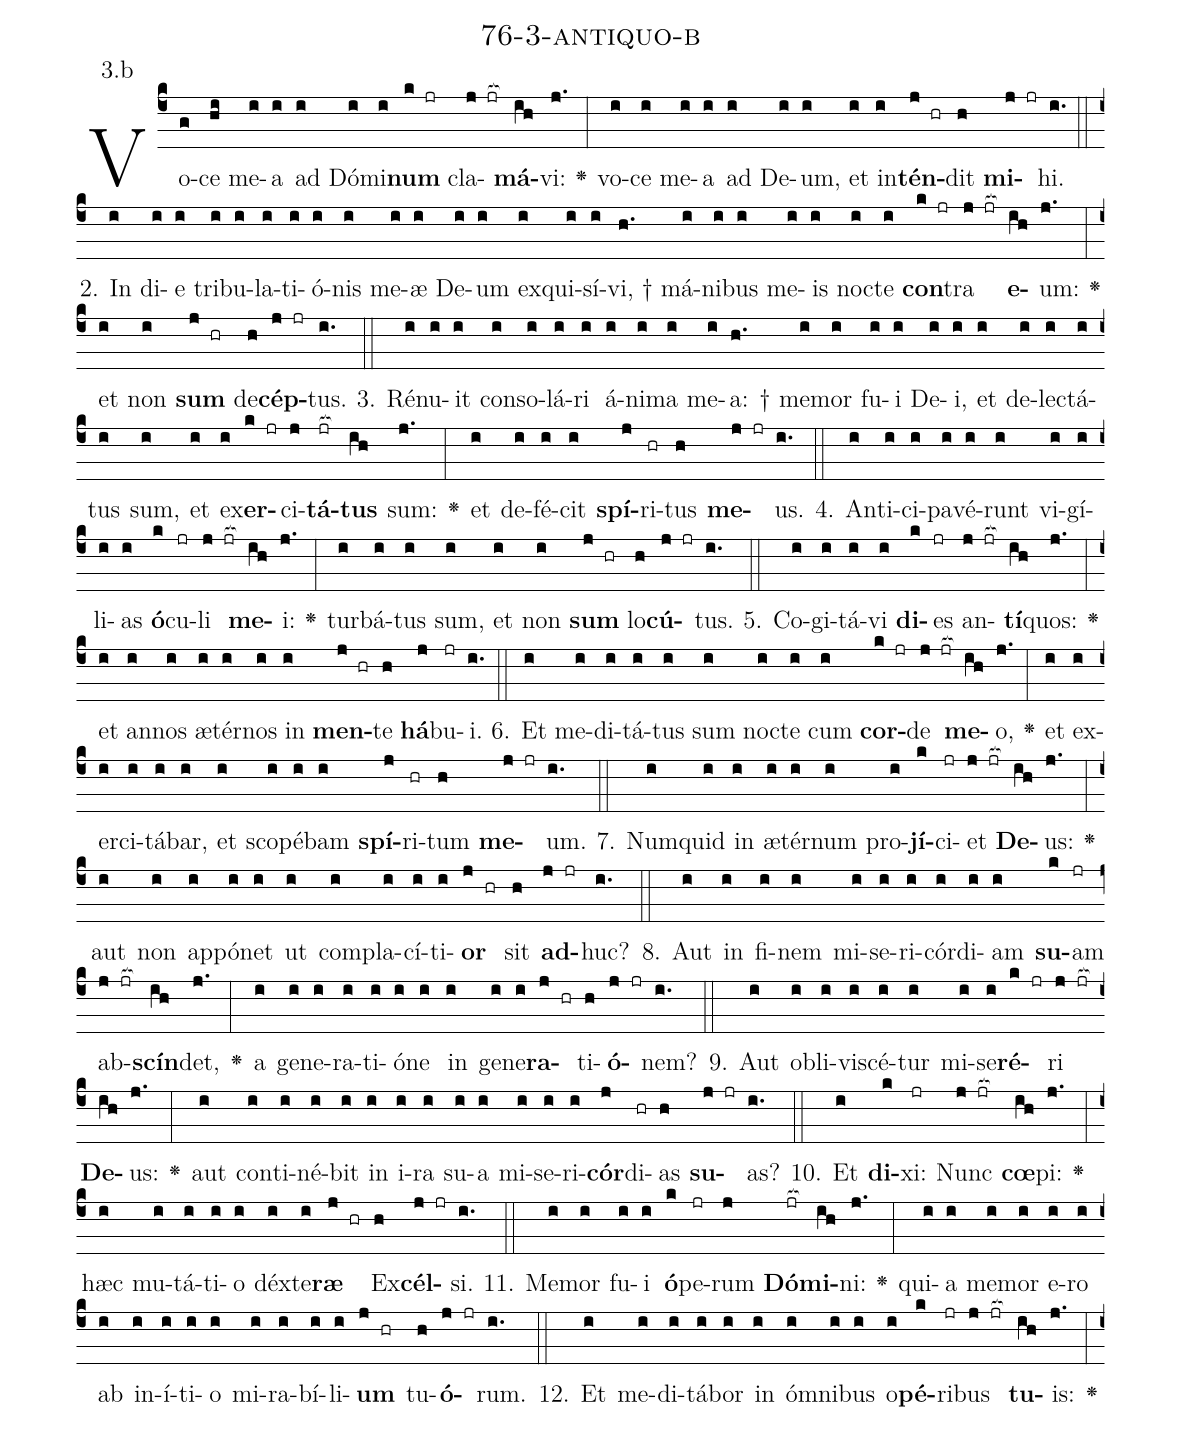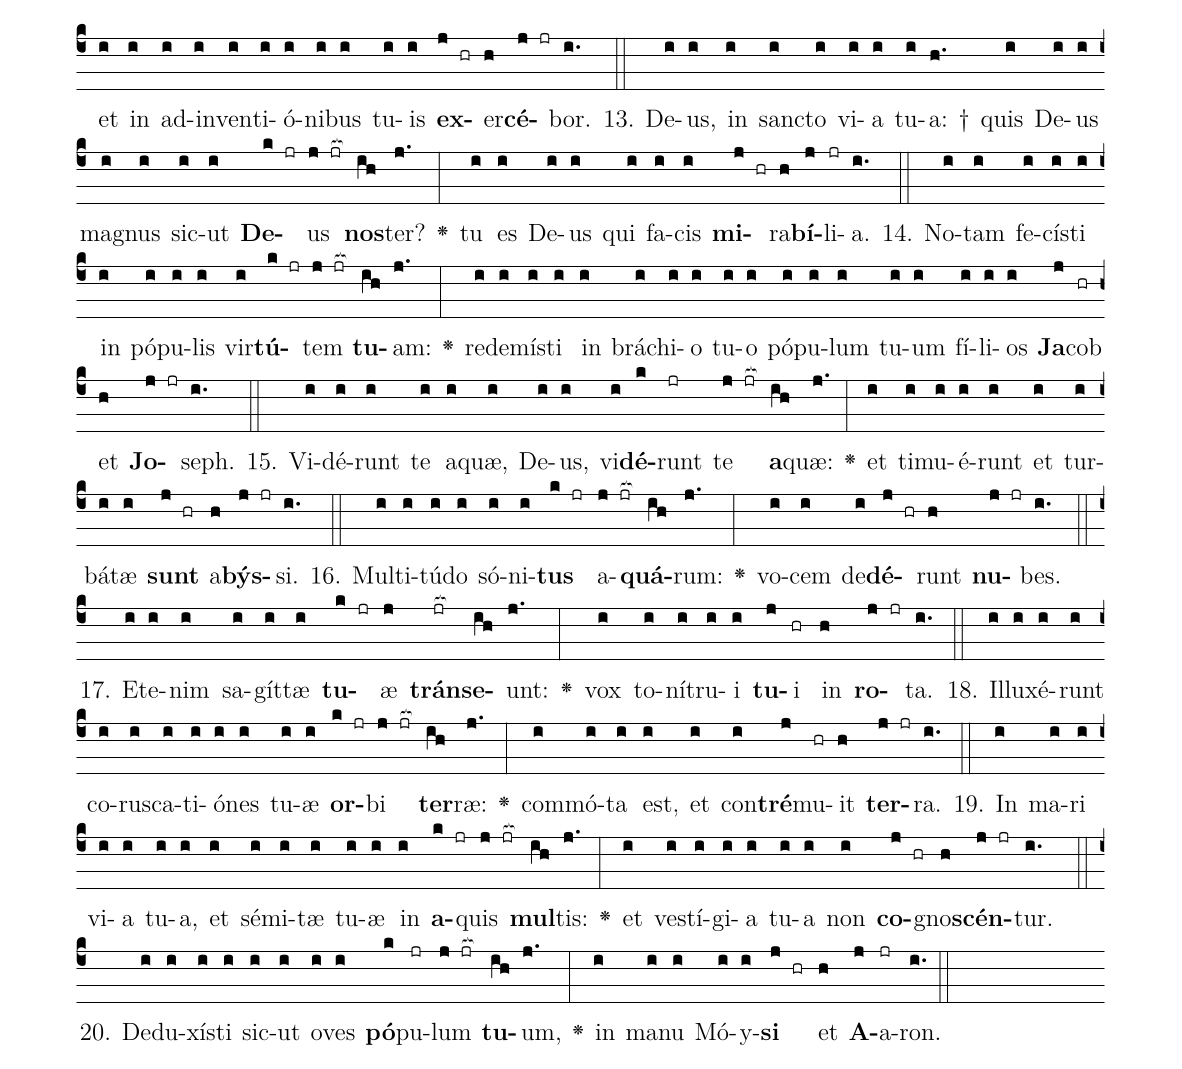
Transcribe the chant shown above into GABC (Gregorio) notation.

name: 76-3-antiquo-b;
annotation: 3.b;
%%
(c4)Vo(g)ce(hi) me(i)a(i) ad(i) Dó(i)mi(i)<b>num</b>(k jr) cla(j jr[ocb:1{])<b>má</b>(ih[ocb:0}])vi:(j.) <v>\greheightstar</v>(:) vo(i)ce(i) me(i)a(i) ad(i) De(i)um,(i) et(i) in(i)<b>tén</b>(j hr)dit(h) <b>mi</b>(j jr)hi.(i.) (::)
2. In(i) di(i)e(i) tri(i)bu(i)la(i)ti(i)ó(i)nis(i) me(i)æ(i) De(i)um(i) ex(i)qui(i)sí(i)vi, †(h.) má(i)ni(i)bus(i) me(i)is(i) noc(i)te(i) <b>con</b>(k jr)tra(j jr[ocb:1{]) <b>e</b>(ih[ocb:0}])um:(j.) <v>\greheightstar</v>(:) et(i) non(i) <b>sum</b>(j hr) de(h)<b>cép</b>(j jr)tus.(i.) (::)
3. Ré(i)nu(i)it(i) con(i)so(i)lá(i)ri(i) á(i)ni(i)ma(i) me(i)a: †(h.) me(i)mor(i) fu(i)i(i) De(i)i,(i) et(i) de(i)lec(i)tá(i)tus(i) sum,(i) et(i) ex(i)<b>er</b>(k jr)ci(j)<b>tá</b>(jr[ocb:1{])<b>tus</b>(ih[ocb:0}]) sum:(j.) <v>\greheightstar</v>(:) et(i) de(i)fé(i)cit(i) <b>spí</b>(j)ri(hr)tus(h) <b>me</b>(j jr)us.(i.) (::)
4. An(i)ti(i)ci(i)pa(i)vé(i)runt(i) vi(i)gí(i)li(i)as(i) <b>ó</b>(k)cu(jr)li(j jr[ocb:1{]) <b>me</b>(ih[ocb:0}])i:(j.) <v>\greheightstar</v>(:) tur(i)bá(i)tus(i) sum,(i) et(i) non(i) <b>sum</b>(j hr) lo(h)<b>cú</b>(j jr)tus.(i.) (::)
5. Co(i)gi(i)tá(i)vi(i) <b>di</b>(k)es(jr) an(j jr[ocb:1{])<b>tí</b>(ih[ocb:0}])quos:(j.) <v>\greheightstar</v>(:) et(i) an(i)nos(i) æ(i)tér(i)nos(i) in(i) <b>men</b>(j hr)te(h) <b>há</b>(j)bu(jr)i.(i.) (::)
6. Et(i) me(i)di(i)tá(i)tus(i) sum(i) noc(i)te(i) cum(i) <b>cor</b>(k jr)de(j jr[ocb:1{]) <b>me</b>(ih[ocb:0}])o,(j.) <v>\greheightstar</v>(:) et(i) ex(i)er(i)ci(i)tá(i)bar,(i) et(i) sco(i)pé(i)bam(i) <b>spí</b>(j)ri(hr)tum(h) <b>me</b>(j jr)um.(i.) (::)
7. Num(i)quid(i) in(i) æ(i)tér(i)num(i) pro(i)<b>jí</b>(k)ci(jr)et(j jr[ocb:1{]) <b>De</b>(ih[ocb:0}])us:(j.) <v>\greheightstar</v>(:) aut(i) non(i) ap(i)pó(i)net(i) ut(i) com(i)pla(i)cí(i)ti(i)<b>or</b>(j hr) sit(h) <b>ad</b>(j jr)huc?(i.) (::)
8. Aut(i) in(i) fi(i)nem(i) mi(i)se(i)ri(i)cór(i)di(i)am(i) <b>su</b>(k)am(jr) ab(j jr[ocb:1{])<b>scín</b>(ih[ocb:0}])det,(j.) <v>\greheightstar</v>(:) a(i) ge(i)ne(i)ra(i)ti(i)ó(i)ne(i) in(i) ge(i)ne(i)<b>ra</b>(j hr)ti(h)<b>ó</b>(j jr)nem?(i.) (::)
9. Aut(i) ob(i)li(i)vi(i)scé(i)tur(i) mi(i)se(i)<b>ré</b>(k jr)ri(j jr[ocb:1{]) <b>De</b>(ih[ocb:0}])us:(j.) <v>\greheightstar</v>(:) aut(i) con(i)ti(i)né(i)bit(i) in(i) i(i)ra(i) su(i)a(i) mi(i)se(i)ri(i)<b>cór</b>(j)di(hr)as(h) <b>su</b>(j jr)as?(i.) (::)
10. Et(i) <b>di</b>(k)xi:(jr) Nunc(j jr[ocb:1{]) <b>cœ</b>(ih[ocb:0}])pi:(j.) <v>\greheightstar</v>(:) hæc(i) mu(i)tá(i)ti(i)o(i) déx(i)te(i)<b>ræ</b>(j hr) Ex(h)<b>cél</b>(j jr)si.(i.) (::)
11. Me(i)mor(i) fu(i)i(i) <b>ó</b>(k)pe(jr)rum(j) <b>Dó</b>(jr[ocb:1{])<b>mi</b>(ih[ocb:0}])ni:(j.) <v>\greheightstar</v>(:) qui(i)a(i) me(i)mor(i) e(i)ro(i) ab(i) in(i)í(i)ti(i)o(i) mi(i)ra(i)bí(i)li(i)<b>um</b>(j hr) tu(h)<b>ó</b>(j jr)rum.(i.) (::)
12. Et(i) me(i)di(i)tá(i)bor(i) in(i) óm(i)ni(i)bus(i) o(i)<b>pé</b>(k)ri(jr)bus(j jr[ocb:1{]) <b>tu</b>(ih[ocb:0}])is:(j.) <v>\greheightstar</v>(:) et(i) in(i) ad(i)in(i)ven(i)ti(i)ó(i)ni(i)bus(i) tu(i)is(i) <b>ex</b>(j hr)er(h)<b>cé</b>(j jr)bor.(i.) (::)
13. De(i)us,(i) in(i) sanc(i)to(i) vi(i)a(i) tu(i)a: †(h.) quis(i) De(i)us(i) ma(i)gnus(i) sic(i)ut(i) <b>De</b>(k jr)us(j jr[ocb:1{]) <b>nos</b>(ih[ocb:0}])ter?(j.) <v>\greheightstar</v>(:) tu(i) es(i) De(i)us(i) qui(i) fa(i)cis(i) <b>mi</b>(j hr)ra(h)<b>bí</b>(j)li(jr)a.(i.) (::)
14. No(i)tam(i) fe(i)cís(i)ti(i) in(i) pó(i)pu(i)lis(i) vir(i)<b>tú</b>(k jr)tem(j jr[ocb:1{]) <b>tu</b>(ih[ocb:0}])am:(j.) <v>\greheightstar</v>(:) red(i)e(i)mís(i)ti(i) in(i) brá(i)chi(i)o(i) tu(i)o(i) pó(i)pu(i)lum(i) tu(i)um(i) fí(i)li(i)os(i) <b>Ja</b>(j)cob(hr) et(h) <b>Jo</b>(j jr)seph.(i.) (::)
15. Vi(i)dé(i)runt(i) te(i) a(i)quæ,(i) De(i)us,(i) vi(i)<b>dé</b>(k)runt(jr) te(j jr[ocb:1{]) <b>a</b>(ih[ocb:0}])quæ:(j.) <v>\greheightstar</v>(:) et(i) ti(i)mu(i)é(i)runt(i) et(i) tur(i)bá(i)tæ(i) <b>sunt</b>(j hr) a(h)<b>býs</b>(j jr)si.(i.) (::)
16. Mul(i)ti(i)tú(i)do(i) só(i)ni(i)<b>tus</b>(k jr) a(j jr[ocb:1{])<b>quá</b>(ih[ocb:0}])rum:(j.) <v>\greheightstar</v>(:) vo(i)cem(i) de(i)<b>dé</b>(j hr)runt(h) <b>nu</b>(j jr)bes.(i.) (::)
17. Et(i)e(i)nim(i) sa(i)gít(i)tæ(i) <b>tu</b>(k jr)æ(j) <b>tráns</b>(jr[ocb:1{])<b>e</b>(ih[ocb:0}])unt:(j.) <v>\greheightstar</v>(:) vox(i) to(i)ní(i)tru(i)i(i) <b>tu</b>(j)i(hr) in(h) <b>ro</b>(j jr)ta.(i.) (::)
18. Il(i)lu(i)xé(i)runt(i) co(i)rus(i)ca(i)ti(i)ó(i)nes(i) tu(i)æ(i) <b>or</b>(k jr)bi(j jr[ocb:1{]) <b>ter</b>(ih[ocb:0}])ræ:(j.) <v>\greheightstar</v>(:) com(i)mó(i)ta(i) est,(i) et(i) con(i)<b>tré</b>(j)mu(hr)it(h) <b>ter</b>(j jr)ra.(i.) (::)
19. In(i) ma(i)ri(i) vi(i)a(i) tu(i)a,(i) et(i) sé(i)mi(i)tæ(i) tu(i)æ(i) in(i) <b>a</b>(k jr)quis(j jr[ocb:1{]) <b>mul</b>(ih[ocb:0}])tis:(j.) <v>\greheightstar</v>(:) et(i) ves(i)tí(i)gi(i)a(i) tu(i)a(i) non(i) <b>co</b>(j hr)gno(h)<b>scén</b>(j jr)tur.(i.) (::)
20. De(i)du(i)xís(i)ti(i) sic(i)ut(i) o(i)ves(i) <b>pó</b>(k)pu(jr)lum(j jr[ocb:1{]) <b>tu</b>(ih[ocb:0}])um,(j.) <v>\greheightstar</v>(:) in(i) ma(i)nu(i) Mó(i)y(i)<b>si</b>(j hr) et(h) <b>A</b>(j)a(jr)ron.(i.) (::)
